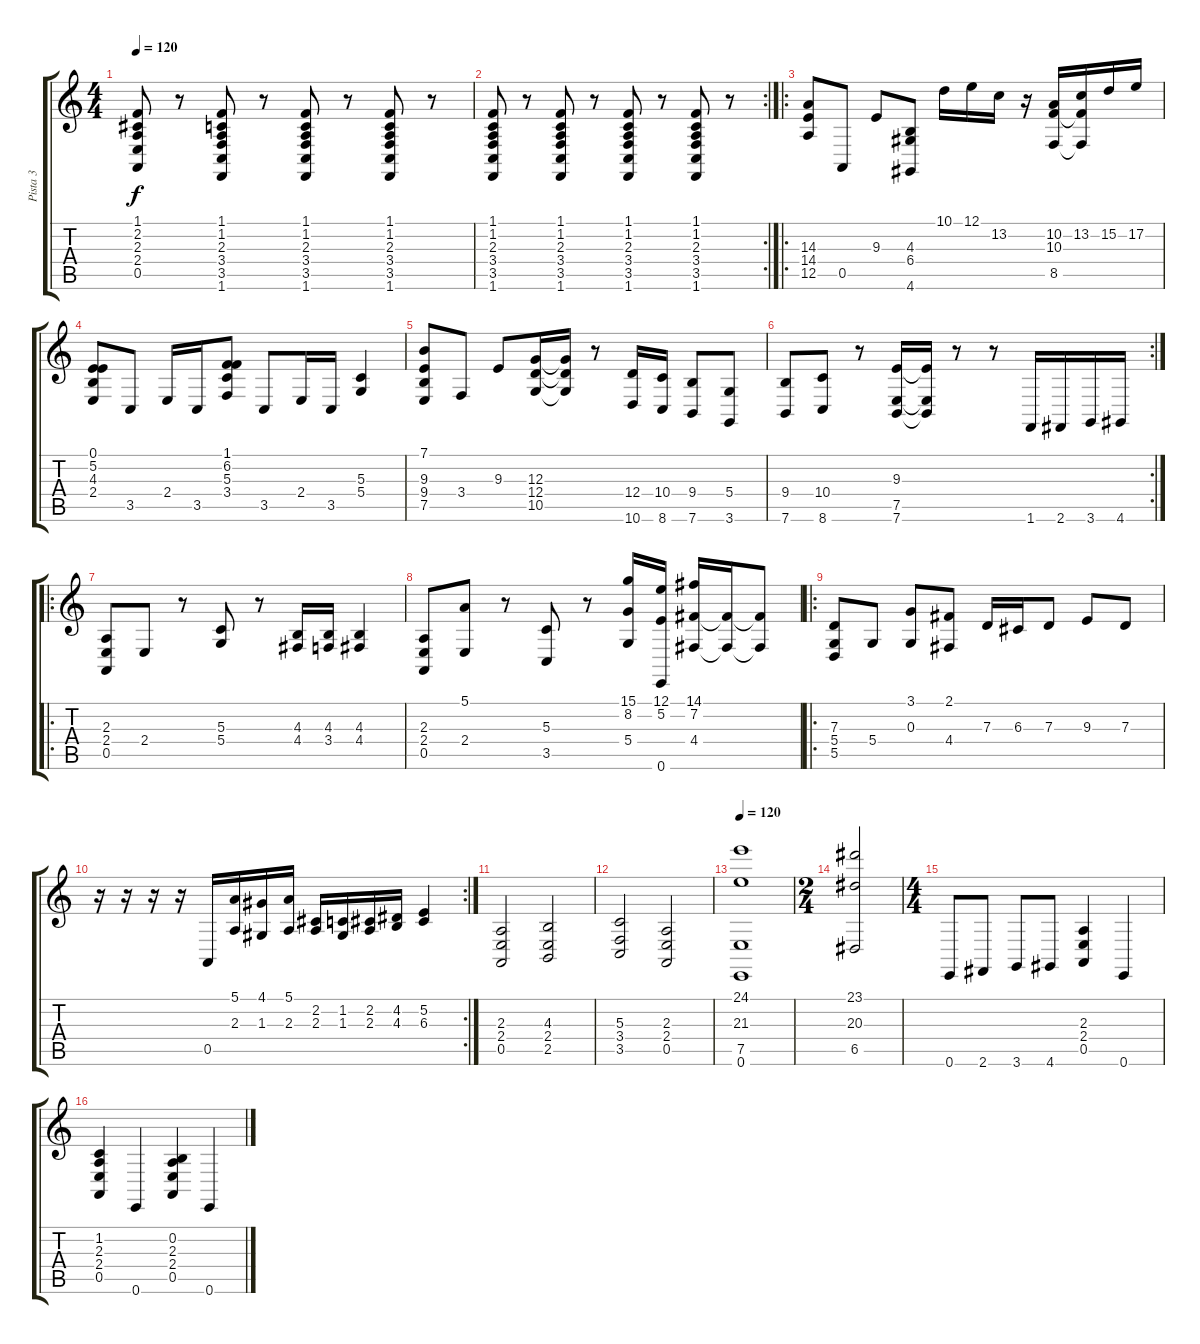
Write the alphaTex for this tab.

\track ("Pista 3" "Pista 3") {instrument brightacousticpiano}
\staff {score tabs}
\tuning (E4 B3 G3 D3 A2 E2) {hide}
\ts (4 4)
\tempo 120
\clef g2
\ks c
(1.1 2.2 2.3 2.4 0.5).8{dy f} r.8 (1.1 1.2 2.3 3.4 3.5 1.6).8 r.8 (1.1 1.2 2.3 3.4 3.5 1.6).8 r.8 (1.1 1.2 2.3 3.4 3.5 1.6).8 r.8 |
\rc 2
(1.1 1.2 2.3 3.4 3.5 1.6).8 r.8 (1.1 1.2 2.3 3.4 3.5 1.6).8 r.8 (1.1 1.2 2.3 3.4 3.5 1.6).8 r.8 (1.1 1.2 2.3 3.4 3.5 1.6).8 r.8 |
\ro
(14.3 14.4 12.5).8 0.5.8 9.3.8 (4.3 6.4 4.6).8 10.1.16 12.1.16 13.2.16 r.16 (10.2 10.3 8.5).16 (13.2 10.3{t} 8.5{t}).16 15.2.16 17.2.16 |
(0.1 5.2 4.3 2.4).8 3.5.8 2.4.16 3.5.16 (1.1 6.2 5.3 3.4).8 3.5.8 2.4.16 3.5.16 (5.3 5.4).4 |
(7.1 9.3 9.4 7.5).8 3.4.8 9.3.8 (12.3 12.4 10.5).16 (12.3{t} 12.4{t} 10.5{t}).16 r.8 (12.4 10.6).16 (10.4 8.6).16 (9.4 7.6).8 (5.4 3.6).8 |
\rc 2
(9.4 7.6).8 (10.4 8.6).8 r.8 (9.3 7.5 7.6).16 (9.3{t} 7.5{t} 7.6{t}).16 r.8 r.8 1.6.16 2.6.16 3.6.16 4.6.16 |
\ro
(2.3 2.4 0.5).8 2.4.8 r.8 (5.3 5.4).8 r.8 (4.3 4.4).16 (4.3 3.4).16 (4.3 4.4).4 |
(2.3 2.4 0.5).8 (5.1 2.4).8 r.8 (5.3 3.5).8 r.8 (15.1 8.2 5.4).16 (12.1 5.2 0.6).16 (14.1 7.2 4.4).16 (7.2{t} 4.4{t}).16 (7.2{t} 4.4{t}).8 |
\ro
(7.3 5.4 5.5).8 5.4.8 (3.1 0.3).8 (2.1 4.4).8 7.3.16 6.3.16 7.3.8 9.3.8 7.3.8 |
\rc 2
r.16 r.16 r.16 r.16 0.5.16 (5.1 2.3).16 (4.1 1.3).16 (5.1 2.3).16 (2.2 2.3).16 (1.2 1.3).16 (2.2 2.3).16 (4.2 4.3).16 (5.2 6.3).4 |
(2.3 2.4 0.5).2 (4.3 2.4 2.5).2 |
(5.3 3.4 3.5).2 (2.3 2.4 0.5).2 |
\tempo 120
(24.1 21.3 7.5 0.6).1 |
\ts (2 4)
(23.1 20.3 6.5).2 |
\ts (4 4)
0.6.8 2.6.8 3.6.8 4.6.8 (2.3 2.4 0.5).4 0.6.4 |
(1.2 2.3 2.4 0.5).4 0.6.4 (0.2 2.3 2.4 0.5).4 0.6.4
